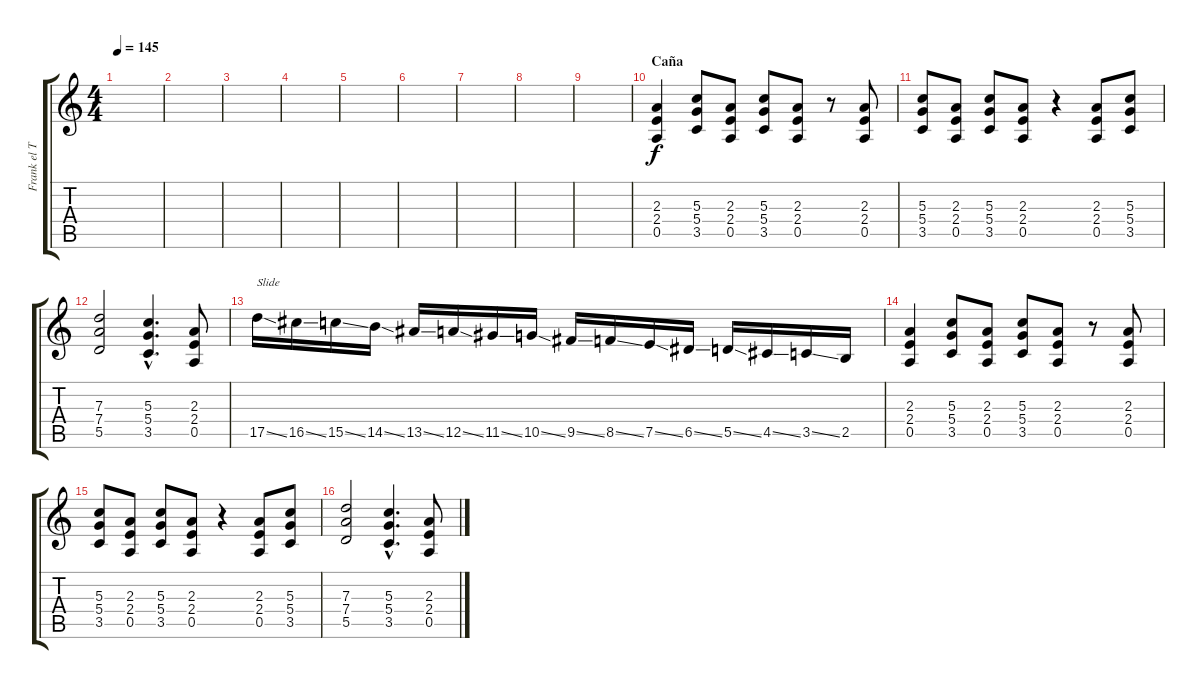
\track ("Frank el Tachas" "Frank el T") {instrument distortionguitar}
\staff {score tabs}
\tuning (E4 B3 G3 D3 A2 E2) {hide}
\ts (4 4)
\tempo 145
\clef g2
\ks c
|
|
|
|
|
|
|
|
|
\section ("" "Caña")
(2.3 2.4 0.5).4 (5.3 5.4 3.5).8 (2.3 2.4 0.5).8 (5.3 5.4 3.5).8 (2.3 2.4 0.5).8 r.8 (2.3 2.4 0.5).8 |
(5.3 5.4 3.5).8 (2.3 2.4 0.5).8 (5.3 5.4 3.5).8 (2.3 2.4 0.5).8 r.4 (2.3 2.4 0.5).8 (5.3 5.4 3.5).8 |
(7.3 7.4 5.5).2 (5.3{hac} 5.4{hac} 3.5{hac}).4{d} (2.3 2.4 0.5).8 |
17.5{ss}.16{txt "Slide"} 16.5{ss}.16 15.5{ss}.16 14.5{ss}.16 13.5{ss}.16 12.5{ss}.16 11.5{ss}.16 10.5{ss}.16 9.5{ss}.16 8.5{ss}.16 7.5{ss}.16 6.5{ss}.16 5.5{ss}.16 4.5{ss}.16 3.5{ss}.16 2.5.16 |
(2.3 2.4 0.5).4 (5.3 5.4 3.5).8 (2.3 2.4 0.5).8 (5.3 5.4 3.5).8 (2.3 2.4 0.5).8 r.8 (2.3 2.4 0.5).8 |
(5.3 5.4 3.5).8 (2.3 2.4 0.5).8 (5.3 5.4 3.5).8 (2.3 2.4 0.5).8 r.4 (2.3 2.4 0.5).8 (5.3 5.4 3.5).8 |
(7.3 7.4 5.5).2 (5.3{hac} 5.4{hac} 3.5{hac}).4{d} (2.3 2.4 0.5).8
